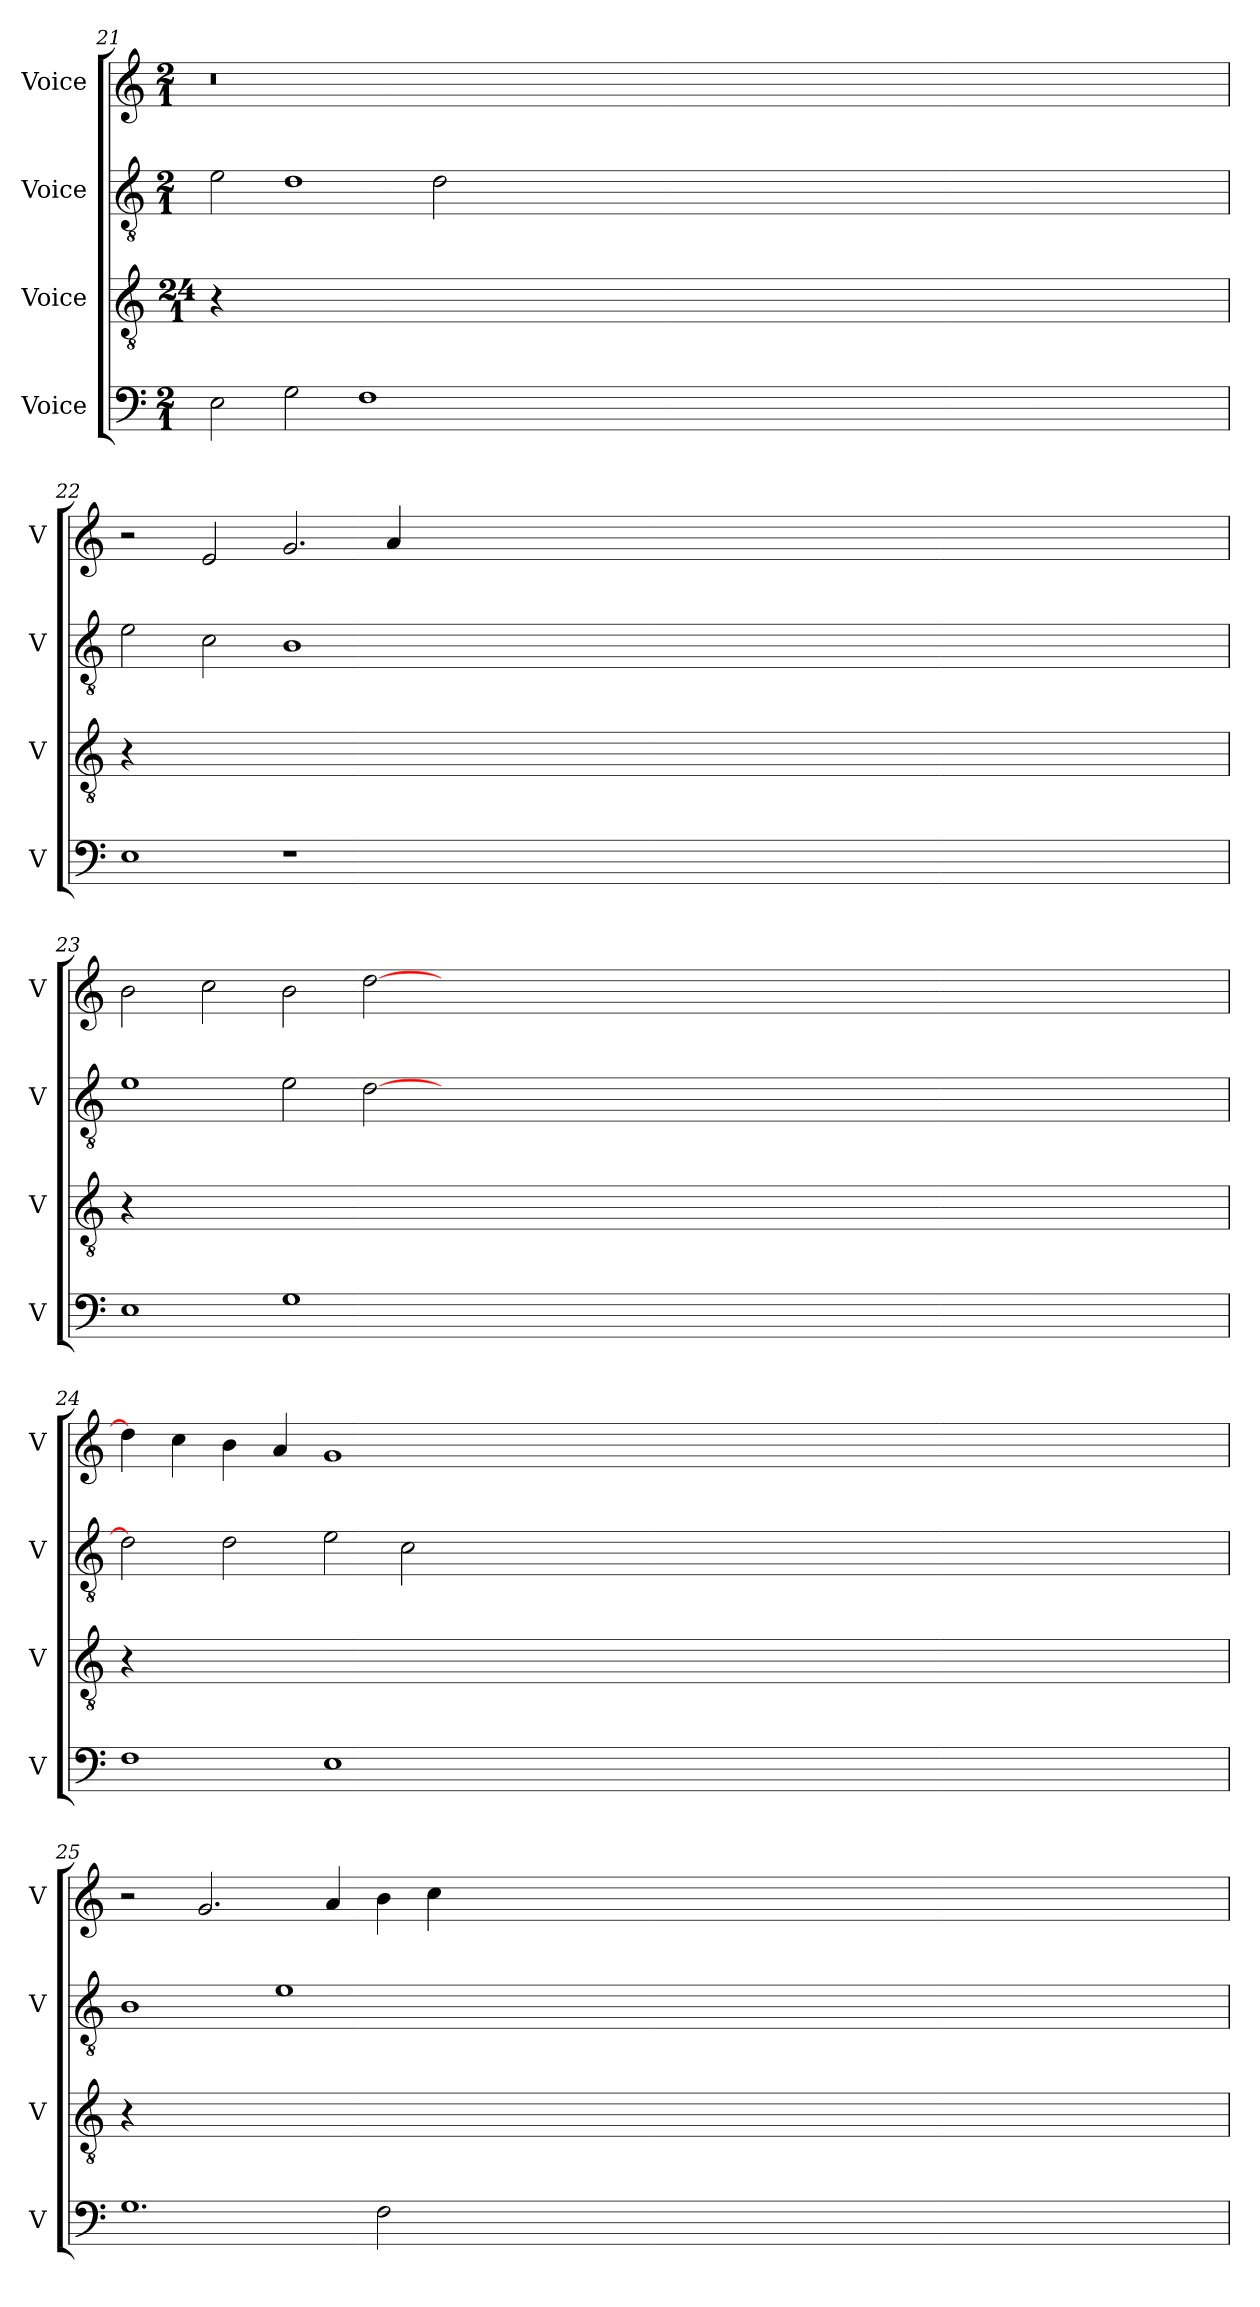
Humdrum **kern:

**kern	**kern	**kern	**kern
*part4	*part3	*part2	*part1
*staff4	*staff3	*staff2	*staff1
*I"Voice	*I"Voice	*I"Voice	*I"Voice
*I'V	*I'V	*I'V	*I'V
*clefF4	*clefGv2	*clefGv2	*clefG2
*k[]	*k[]	*k[]	*k[]
*M2/1	*M24/1	*M2/1	*M2/1
=21	=21	=21	=21
2E\	0000.r	2e\	0r
2G\	.	1d	.
1F	.	.	.
.	.	2d\	.
1%22ryy	.	1%22ryy	1%22ryy
=22	=22	=22	=22
1E	0000.r	2e\	2r
.	.	2c\	2e/
1r	.	1B	2.g/
.	.	.	4a/
1%22ryy	.	1%22ryy	1%22ryy
!!LO:PB:g=z
=23	=23	=23	=23
1E	0000.r	1e	2b\
.	.	.	2cc\
1G	.	2e\	2b\
.	.	[2d\	[2dd\
1%22ryy	.	1%22ryy	1%22ryy
=24	=24	=24	=24
1F	0000.r	2d\]	4dd\]
.	.	.	4cc\
.	.	2d\	4b\
.	.	.	4a/
1E	.	2e\	1g
.	.	2c\	.
1%22ryy	.	1%22ryy	1%22ryy
=25	=25	=25	=25
1.G	0000.r	1B	2r
.	.	.	2.g/
.	.	1e	.
.	.	.	4a/
2F\	.	.	4b\
.	.	.	4cc\
1%22ryy	.	1%22ryy	1%22ryy
=	=	=	=
*-	*-	*-	*-
